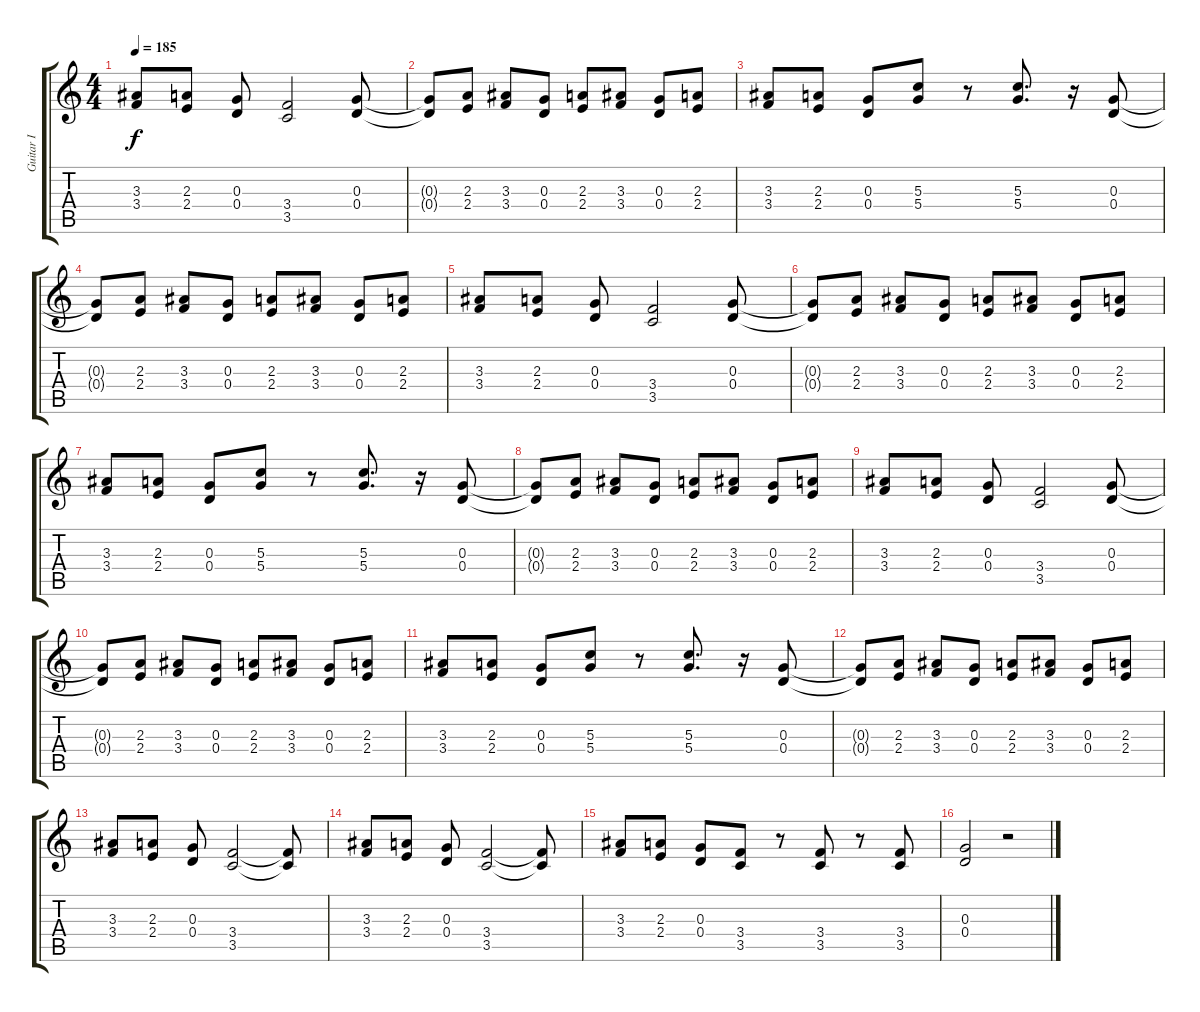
\track ("Guitar I" "Guitar I") {instrument overdrivenguitar}
\staff {score tabs}
\tuning (E4 B3 G3 D3 A2 E2) {hide}
\ts (4 4)
\tempo 185
\clef g2
\ks c
(3.3 3.4).8{dy f} (2.3 2.4).8 (0.3 0.4).8 (3.4 3.5).2 (0.3 0.4).8 |
(0.3{t} 0.4{t}).8 (2.3 2.4).8 (3.3 3.4).8 (0.3 0.4).8 (2.3 2.4).8 (3.3 3.4).8 (0.3 0.4).8 (2.3 2.4).8 |
(3.3 3.4).8 (2.3 2.4).8 (0.3 0.4).8 (5.3 5.4).8 r.8 (5.3 5.4).8{d} r.16 (0.3 0.4).8 |
(0.3{t} 0.4{t}).8 (2.3 2.4).8 (3.3 3.4).8 (0.3 0.4).8 (2.3 2.4).8 (3.3 3.4).8 (0.3 0.4).8 (2.3 2.4).8 |
(3.3 3.4).8 (2.3 2.4).8 (0.3 0.4).8 (3.4 3.5).2 (0.3 0.4).8 |
(0.3{t} 0.4{t}).8 (2.3 2.4).8 (3.3 3.4).8 (0.3 0.4).8 (2.3 2.4).8 (3.3 3.4).8 (0.3 0.4).8 (2.3 2.4).8 |
(3.3 3.4).8 (2.3 2.4).8 (0.3 0.4).8 (5.3 5.4).8 r.8 (5.3 5.4).8{d} r.16 (0.3 0.4).8 |
(0.3{t} 0.4{t}).8 (2.3 2.4).8 (3.3 3.4).8 (0.3 0.4).8 (2.3 2.4).8 (3.3 3.4).8 (0.3 0.4).8 (2.3 2.4).8 |
(3.3 3.4).8 (2.3 2.4).8 (0.3 0.4).8 (3.4 3.5).2 (0.3 0.4).8 |
(0.3{t} 0.4{t}).8 (2.3 2.4).8 (3.3 3.4).8 (0.3 0.4).8 (2.3 2.4).8 (3.3 3.4).8 (0.3 0.4).8 (2.3 2.4).8 |
(3.3 3.4).8 (2.3 2.4).8 (0.3 0.4).8 (5.3 5.4).8 r.8 (5.3 5.4).8{d} r.16 (0.3 0.4).8 |
(0.3{t} 0.4{t}).8 (2.3 2.4).8 (3.3 3.4).8 (0.3 0.4).8 (2.3 2.4).8 (3.3 3.4).8 (0.3 0.4).8 (2.3 2.4).8 |
(3.3 3.4).8 (2.3 2.4).8 (0.3 0.4).8 (3.4 3.5).2 (3.4{t} 3.5{t}).8 |
(3.3 3.4).8 (2.3 2.4).8 (0.3 0.4).8 (3.4 3.5).2 (3.4{t} 3.5{t}).8 |
(3.3 3.4).8 (2.3 2.4).8 (0.3 0.4).8 (3.4 3.5).8 r.8 (3.4 3.5).8 r.8 (3.4 3.5).8 |
(0.3 0.4).2 r.2
